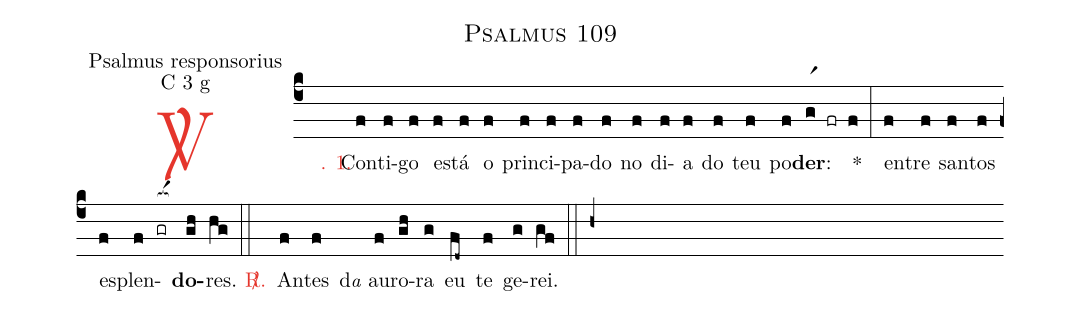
name: Psalmus 109;
office-part: Psalmus responsorius;
mode: C 3 g;
%%
(c4)

<c><sp>V/</sp>. 1.</c>() Con(f)ti(f)go(f) es(f)tá(f) o(f) prin(f)ci(f)pa(f)do(f) no(f) di(f)a(f) do(f) teu(f) po(f)<b>der</b>:(gr1 fr f) *(:) en(f)tre(f) san(f)tos(f) es(f)plen(f)<nlba>(gr[ocba:1{])<b>do</b>(gh[ocba:0}])res.</nlba>(hg)

(::)

<c><sp>R/</sp>.</c>() An(f)tes(f) d<e>a</e> au(f)ro(gh)ra(g) eu(fd~) te(f) ge(g)rei.(gf)

(::)

(h+)
